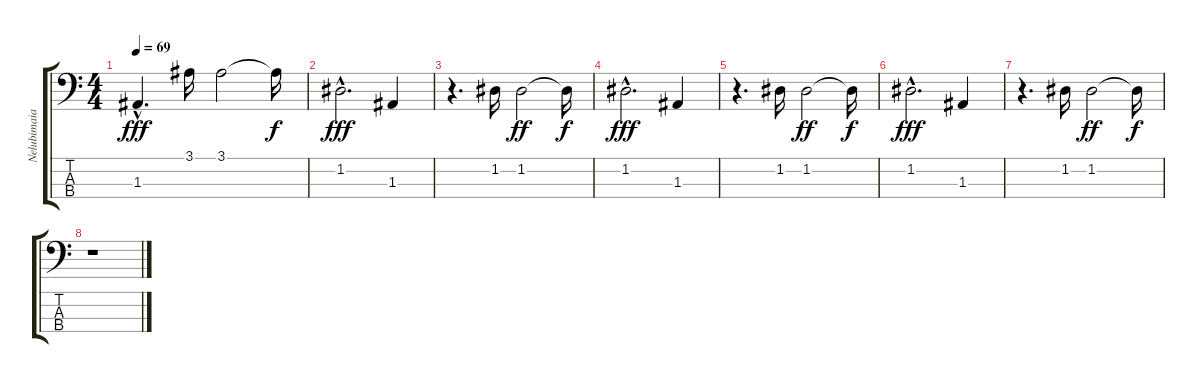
\track ("Nelubimaia-A-STUDIO" "Nelubimaia") {instrument fretlessbass}
\staff {score tabs}
\tuning (G2 D2 A1 E1) {hide}
\ts (4 4)
\tempo 69
\clef f4
\ks c
1.3{hac}.4{d dy fff} 3.1.16 3.1.2 3.1{t}.16{dy f} |
1.2{hac}.2{d dy fff} 1.3.4 |
r.4{d} 1.2.16 1.2.2{dy ff} 1.2{t}.16{dy f} |
1.2{hac}.2{d dy fff} 1.3.4 |
r.4{d} 1.2.16 1.2.2{dy ff} 1.2{t}.16{dy f} |
1.2{hac}.2{d dy fff} 1.3.4 |
r.4{d} 1.2.16 1.2.2{dy ff} 1.2{t}.16{dy f} |
r.1
